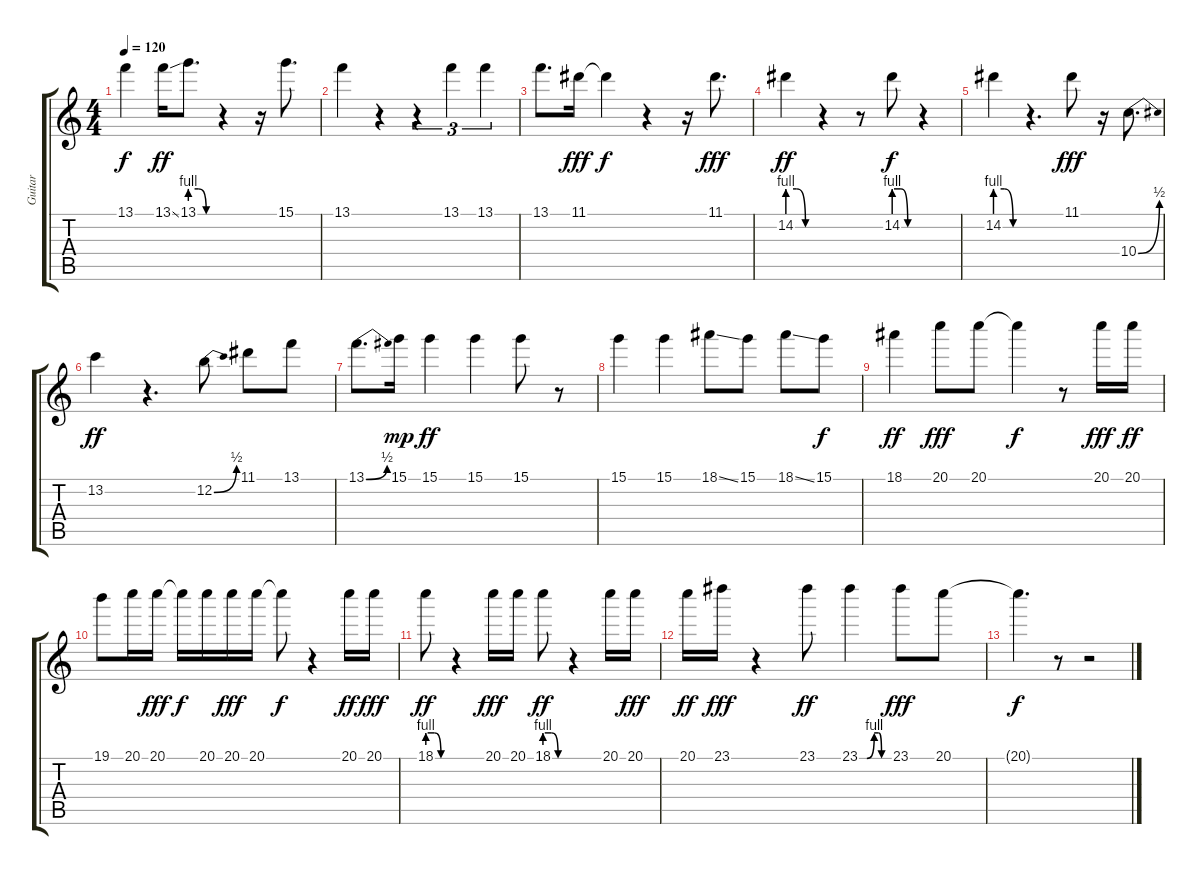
\track ("Guitar" "Guitar") {instrument distortionguitar}
\staff {score tabs}
\tuning (E4 B3 G3 D3 A2 E2) {hide}
\ts (4 4)
\tempo 120
\clef g2
\ks c
13.1{t}.4{dy f} 13.1{ss}.16{dy ff} 13.1{be (custom 0 4 20 4 40 0 60 0)}.8{d} r.4 r.16 15.1.8{d} |
13.1.4 r.4 r.4{tu (3 2)} 13.1.4{tu (3 2)} 13.1.4{tu (3 2)} |
13.1.8{d} 11.1.16{dy fff} 11.1{t}.4{dy f} r.4 r.16 11.1.8{d dy fff} |
14.2{be (custom 0 4 20 4 40 0 60 0)}.4{dy ff} r.4 r.8 14.2{be (custom 0 4 20 4 40 0 60 0)}.8{dy f} r.4 |
14.2{be (custom 0 4 20 4 40 0 60 0)}.4 r.4{d} 11.1.8{dy fff} r.16 10.4{be (bend 0 0 60 2)}.8{d} |
13.2.4{dy ff} r.4{d} 12.2{be (bend 0 0 60 2)}.8 11.1.8 13.1.8 |
13.1{be (bend 0 0 60 2)}.8{d} 15.1.16{dy mp} 15.1.4{dy ff} 15.1.4 15.1.8 r.8 |
15.1.4 15.1.4 18.1{ss}.8 15.1.8 18.1{ss}.8 15.1.8{dy f} |
18.1.4{dy ff} 20.1.8{dy fff} 20.1.8 20.1{t}.4{dy f} r.8 20.1.16{dy fff} 20.1.16{dy ff} |
19.1.8 20.1.16 20.1.16{dy fff} 20.1{t}.16{dy f} 20.1.16 20.1.16{dy fff} 20.1.16 20.1{t}.8{dy f} r.4 20.1.16{dy ff} 20.1.16{dy fff} |
18.1{be (custom 0 4 20 4 40 0 60 0)}.8{dy ff} r.4 20.1.16{dy fff} 20.1.16 18.1{be (custom 0 4 20 4 40 0 60 0)}.8{dy ff} r.4 20.1.16 20.1.16{dy fff} |
20.1.16{dy ff} 23.1.16{dy fff} r.4 23.1.8{dy ff} 23.1{be (custom 0 0 15 0 30 4 39 4 45 0 60 0)}.4 23.1.8{dy fff} 20.1.8 |
20.1{t}.4{d dy f} r.8 r.2
